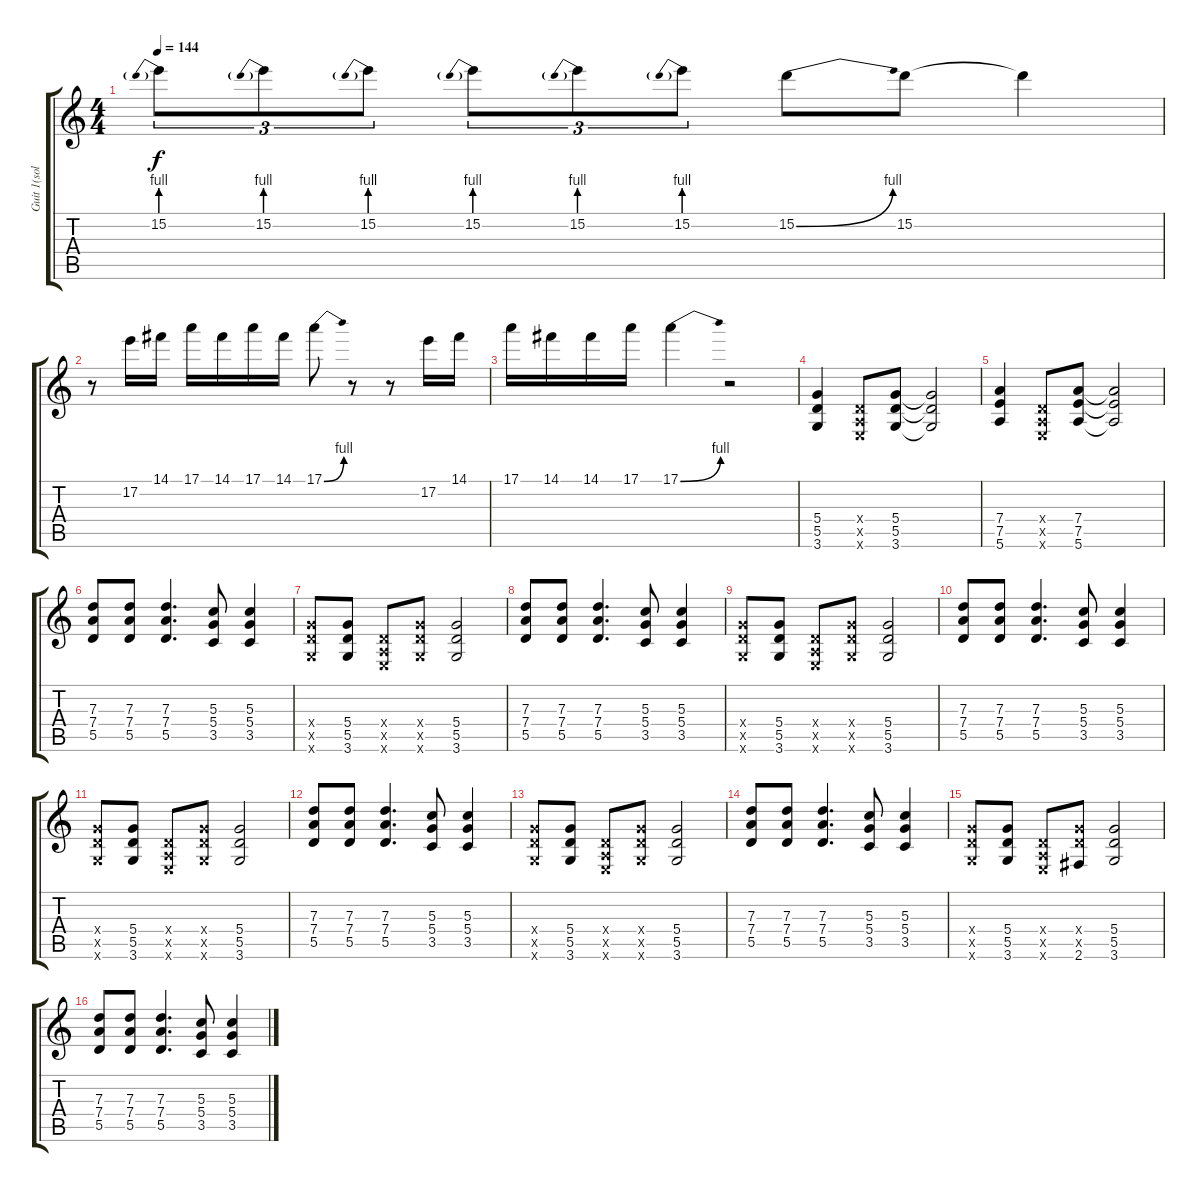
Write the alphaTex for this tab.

\track ("Guit 1(solo)" "Guit 1(sol") {instrument distortionguitar}
\staff {score tabs}
\tuning (E4 B3 G3 D3 A2 E2) {hide}
\ts (4 4)
\tempo 144
\clef g2
\ks c
15.2{be (prebend 0 4 60 4)}.8{tu (3 2) dy f} 15.2{be (prebend 0 4 60 4)}.8{tu (3 2)} 15.2{be (prebend 0 4 60 4)}.8{tu (3 2)} 15.2{be (prebend 0 4 60 4)}.8{tu (3 2)} 15.2{be (prebend 0 4 60 4)}.8{tu (3 2)} 15.2{be (prebend 0 4 60 4)}.8{tu (3 2)} 15.2{be (bend 0 0 60 4)}.8 15.2.8 15.2{t}.4 |
r.8 17.2.16 14.1.16 17.1.16 14.1.16 17.1.16 14.1.16 17.1{be (bend 0 0 60 4)}.8 r.8 r.8 17.2.16 14.1.16 |
17.1.16 14.1.16 14.1.16 17.1.16 17.1{be (bend 0 0 60 4)}.4 r.2 |
(5.4 5.5 3.6).4 (0.4{x} 0.5{x} 0.6{x}).8 (5.4 5.5 3.6).8 (5.4{t} 5.5{t} 3.6{t}).2 |
(7.4 7.5 5.6).4 (0.4{x} 0.5{x} 0.6{x}).8 (7.4 7.5 5.6).8 (7.4{t} 7.5{t} 5.6{t}).2 |
(7.3 7.4 5.5).8 (7.3 7.4 5.5).8 (7.3 7.4 5.5).4{d} (5.3 5.4 3.5).8 (5.3 5.4 3.5).4 |
(5.4{x} 5.5{x} 3.6{x}).8 (5.4 5.5 3.6).8 (0.4{x} 0.5{x} 0.6{x}).8 (5.4{x} 5.5{x} 3.6{x}).8 (5.4 5.5 3.6).2 |
(7.3 7.4 5.5).8 (7.3 7.4 5.5).8 (7.3 7.4 5.5).4{d} (5.3 5.4 3.5).8 (5.3 5.4 3.5).4 |
(5.4{x} 5.5{x} 3.6{x}).8 (5.4 5.5 3.6).8 (0.4{x} 0.5{x} 0.6{x}).8 (5.4{x} 5.5{x} 3.6{x}).8 (5.4 5.5 3.6).2 |
(7.3 7.4 5.5).8 (7.3 7.4 5.5).8 (7.3 7.4 5.5).4{d} (5.3 5.4 3.5).8 (5.3 5.4 3.5).4 |
(5.4{x} 5.5{x} 3.6{x}).8 (5.4 5.5 3.6).8 (0.4{x} 0.5{x} 0.6{x}).8 (5.4{x} 5.5{x} 3.6{x}).8 (5.4 5.5 3.6).2 |
(7.3 7.4 5.5).8 (7.3 7.4 5.5).8 (7.3 7.4 5.5).4{d} (5.3 5.4 3.5).8 (5.3 5.4 3.5).4 |
(5.4{x} 5.5{x} 3.6{x}).8 (5.4 5.5 3.6).8 (0.4{x} 0.5{x} 0.6{x}).8 (5.4{x} 5.5{x} 3.6{x}).8 (5.4 5.5 3.6).2 |
(7.3 7.4 5.5).8 (7.3 7.4 5.5).8 (7.3 7.4 5.5).4{d} (5.3 5.4 3.5).8 (5.3 5.4 3.5).4 |
(5.4{x} 5.5{x} 3.6{x}).8 (5.4 5.5 3.6).8 (0.4{x} 0.5{x} 0.6{x}).8 (5.4{x} 5.5{x} 2.6).8 (5.4 5.5 3.6).2 |
(7.3 7.4 5.5).8 (7.3 7.4 5.5).8 (7.3 7.4 5.5).4{d} (5.3 5.4 3.5).8 (5.3 5.4 3.5).4
